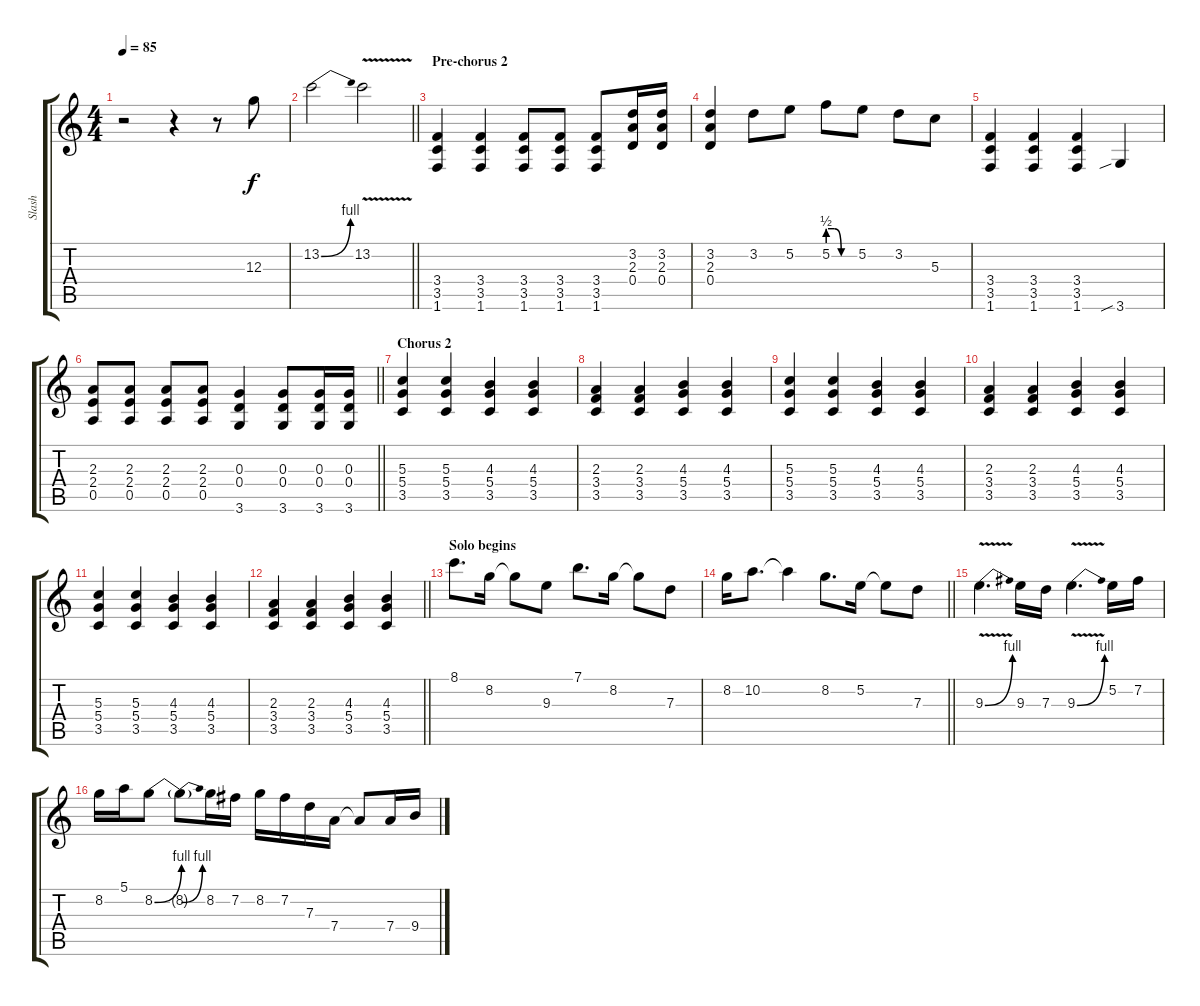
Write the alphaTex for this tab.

\track ("Slash" "Slash") {instrument overdrivenguitar}
\staff {score tabs}
\tuning (E4 B3 G3 D3 A2 E2) {hide}
\ts (4 4)
\tempo 85
\clef g2
\ks c
r.2{dy f} r.4 r.8 12.3.8 |
\barLineRight lightlight
13.2{be (bend 0 0 60 4)}.2 13.2{v}.2 |
\section ("" "Pre-chorus 2")
(3.4 3.5 1.6).4 (3.4 3.5 1.6).4 (3.4 3.5 1.6).8 (3.4 3.5 1.6).8 (3.4 3.5 1.6).8 (3.2 2.3 0.4).16 (3.2 2.3 0.4).16 |
(3.2 2.3 0.4).4 3.2.8 5.2.8 5.2{be (custom 0 2 15 2 30 0 60 0)}.8 5.2.8 3.2.8 5.3.8 |
(3.4 3.5 1.6).4 (3.4 3.5 1.6).4 (3.4 3.5 1.6).4 3.6{sib}.4 |
\barLineRight lightlight
(2.3 2.4 0.5).8 (2.3 2.4 0.5).8 (2.3 2.4 0.5).8 (2.3 2.4 0.5).8 (0.3 0.4 3.6).4 (0.3 0.4 3.6).8 (0.3 0.4 3.6).16 (0.3 0.4 3.6).16 |
\section ("" "Chorus 2")
(5.3 5.4 3.5).4 (5.3 5.4 3.5).4 (4.3 5.4 3.5).4 (4.3 5.4 3.5).4 |
(2.3 3.4 3.5).4 (2.3 3.4 3.5).4 (4.3 5.4 3.5).4 (4.3 5.4 3.5).4 |
(5.3 5.4 3.5).4 (5.3 5.4 3.5).4 (4.3 5.4 3.5).4 (4.3 5.4 3.5).4 |
(2.3 3.4 3.5).4 (2.3 3.4 3.5).4 (4.3 5.4 3.5).4 (4.3 5.4 3.5).4 |
(5.3 5.4 3.5).4 (5.3 5.4 3.5).4 (4.3 5.4 3.5).4 (4.3 5.4 3.5).4 |
\barLineRight lightlight
(2.3 3.4 3.5).4 (2.3 3.4 3.5).4 (4.3 5.4 3.5).4 (4.3 5.4 3.5).4 |
\section ("" "Solo begins")
8.1.8{d} 8.2.16 8.2{t}.8 9.3.8 7.1.8{d} 8.2.16 8.2{t}.8 7.3.8 |
\barLineRight lightlight
8.2.16 10.2.8{d} 10.2{t}.4 8.2.8{d} 5.2.16 5.2{t}.8 7.3.8 |
9.3{be (bend 0 0 60 4) v}.4{d} 9.3.16 7.3.16 9.3{be (bend 0 0 60 4) v}.4{d} 5.2.16 7.2.16 |
8.2.16 5.1.16 8.2{be (bend 0 0 60 4)}.8 8.2{be (bend 0 0 60 4) t}.8 8.2.16 7.2.16 8.2.16 7.2.16 7.3.16 7.4.16 7.4{t}.8 7.4.16 9.4.16
